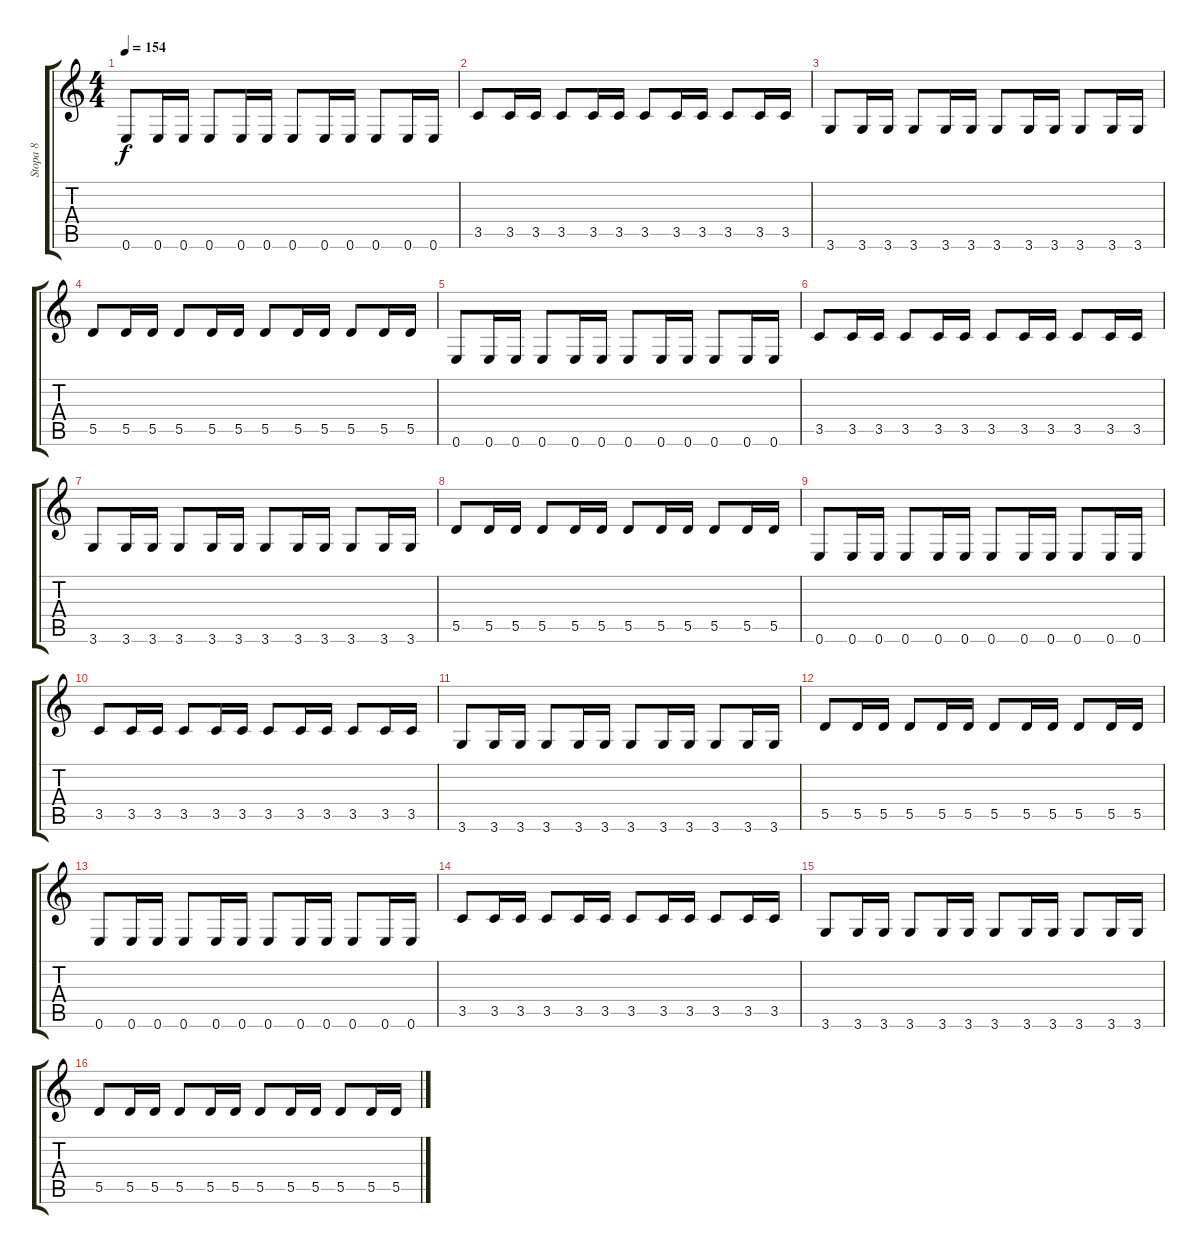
\track ("Stopa 8" "Stopa 8") {instrument overdrivenguitar}
\staff {score tabs}
\tuning (E4 B3 G3 D3 A2 E2) {hide}
\ts (4 4)
\tempo 154
\clef g2
\ks c
0.6.8{dy f} 0.6.16 0.6.16 0.6.8 0.6.16 0.6.16 0.6.8 0.6.16 0.6.16 0.6.8 0.6.16 0.6.16 |
3.5.8 3.5.16 3.5.16 3.5.8 3.5.16 3.5.16 3.5.8 3.5.16 3.5.16 3.5.8 3.5.16 3.5.16 |
3.6.8 3.6.16 3.6.16 3.6.8 3.6.16 3.6.16 3.6.8 3.6.16 3.6.16 3.6.8 3.6.16 3.6.16 |
5.5.8 5.5.16 5.5.16 5.5.8 5.5.16 5.5.16 5.5.8 5.5.16 5.5.16 5.5.8 5.5.16 5.5.16 |
0.6.8 0.6.16 0.6.16 0.6.8 0.6.16 0.6.16 0.6.8 0.6.16 0.6.16 0.6.8 0.6.16 0.6.16 |
3.5.8 3.5.16 3.5.16 3.5.8 3.5.16 3.5.16 3.5.8 3.5.16 3.5.16 3.5.8 3.5.16 3.5.16 |
3.6.8 3.6.16 3.6.16 3.6.8 3.6.16 3.6.16 3.6.8 3.6.16 3.6.16 3.6.8 3.6.16 3.6.16 |
5.5.8 5.5.16 5.5.16 5.5.8 5.5.16 5.5.16 5.5.8 5.5.16 5.5.16 5.5.8 5.5.16 5.5.16 |
0.6.8 0.6.16 0.6.16 0.6.8 0.6.16 0.6.16 0.6.8 0.6.16 0.6.16 0.6.8 0.6.16 0.6.16 |
3.5.8 3.5.16 3.5.16 3.5.8 3.5.16 3.5.16 3.5.8 3.5.16 3.5.16 3.5.8 3.5.16 3.5.16 |
3.6.8 3.6.16 3.6.16 3.6.8 3.6.16 3.6.16 3.6.8 3.6.16 3.6.16 3.6.8 3.6.16 3.6.16 |
5.5.8 5.5.16 5.5.16 5.5.8 5.5.16 5.5.16 5.5.8 5.5.16 5.5.16 5.5.8 5.5.16 5.5.16 |
0.6.8 0.6.16 0.6.16 0.6.8 0.6.16 0.6.16 0.6.8 0.6.16 0.6.16 0.6.8 0.6.16 0.6.16 |
3.5.8 3.5.16 3.5.16 3.5.8 3.5.16 3.5.16 3.5.8 3.5.16 3.5.16 3.5.8 3.5.16 3.5.16 |
3.6.8 3.6.16 3.6.16 3.6.8 3.6.16 3.6.16 3.6.8 3.6.16 3.6.16 3.6.8 3.6.16 3.6.16 |
5.5.8 5.5.16 5.5.16 5.5.8 5.5.16 5.5.16 5.5.8 5.5.16 5.5.16 5.5.8 5.5.16 5.5.16
